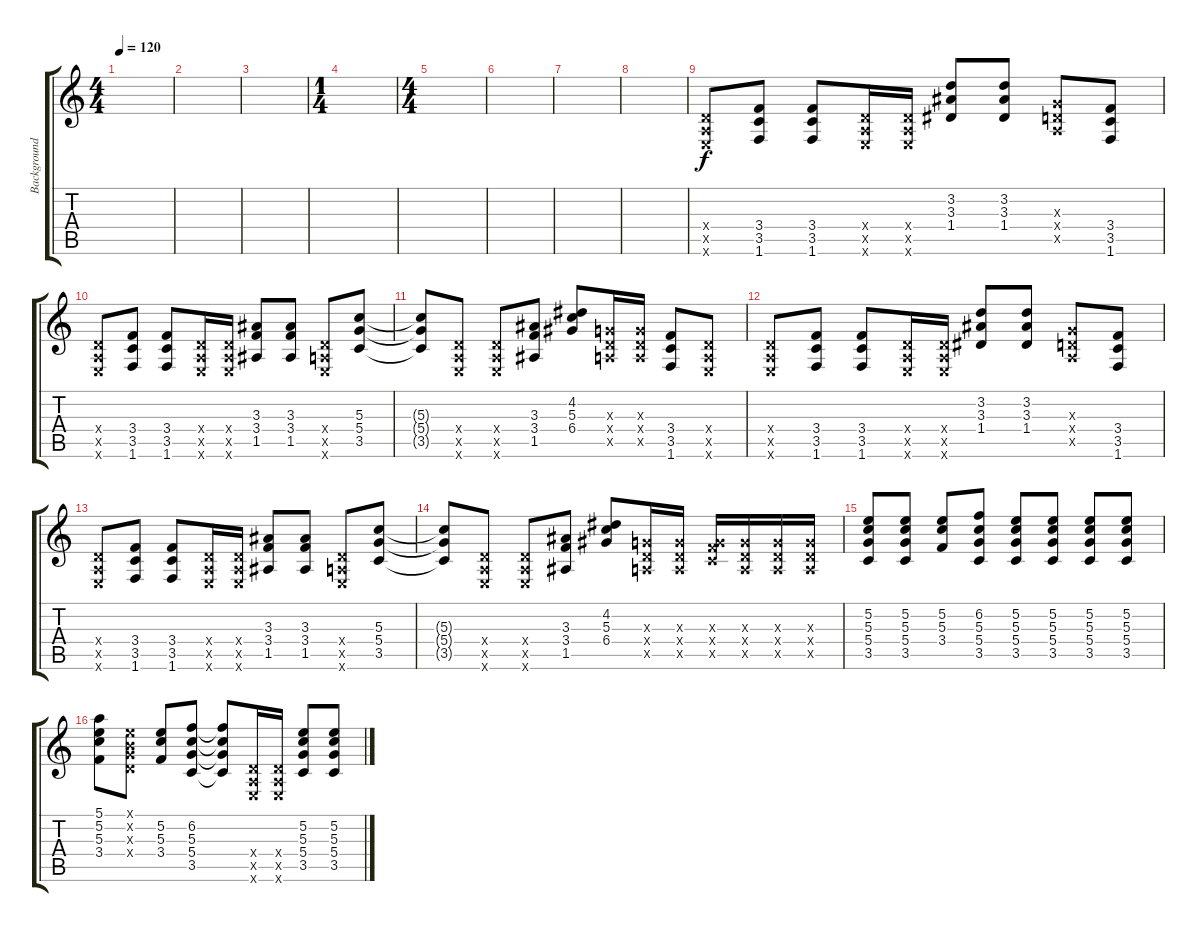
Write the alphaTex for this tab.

\track ("Background Electric Guitar" "Background") {instrument overdrivenguitar}
\staff {score tabs}
\tuning (E4 B3 G3 D3 A2 E2) {hide}
\ts (4 4)
\tempo 120
\clef g2
\ks c
|
|
|
\ts (1 4)
|
\ts (4 4)
|
|
|
|
(0.4{x} 0.5{x} 0.6{x}).8{volume 0} (3.4 3.5 1.6).8{volume 4} (3.4 3.5 1.6).8 (0.4{x} 0.5{x} 0.6{x}).16 (0.4{x} 0.5{x} 0.6{x}).16 (3.2 3.3 1.4).8{volume 8} (3.2 3.3 1.4).8 (0.3{x} 0.4{x} 0.5{x}).8 (3.4 3.5 1.6).8 |
(0.4{x} 0.5{x} 0.6{x}).8{volume 13} (3.4 3.5 1.6).8 (3.4 3.5 1.6).8 (0.4{x} 0.5{x} 0.6{x}).16 (0.4{x} 0.5{x} 0.6{x}).16 (3.3 3.4 1.5).8 (3.3 3.4 1.5).8 (0.4{x} 0.5{x} 0.6{x}).8 (5.3 5.4 3.5).8 |
(5.3{t} 5.4{t} 3.5{t}).8 (0.4{x} 0.5{x} 0.6{x}).8 (0.4{x} 0.5{x} 0.6{x}).8 (3.3 3.4 1.5).8 (4.2 5.3 6.4).8 (0.3{x} 0.4{x} 0.5{x}).16 (0.3{x} 0.4{x} 0.5{x}).16 (3.4 3.5 1.6).8 (0.4{x} 0.5{x} 0.6{x}).8 |
(0.4{x} 0.5{x} 0.6{x}).8 (3.4 3.5 1.6).8 (3.4 3.5 1.6).8 (0.4{x} 0.5{x} 0.6{x}).16 (0.4{x} 0.5{x} 0.6{x}).16 (3.2 3.3 1.4).8 (3.2 3.3 1.4).8 (0.3{x} 0.4{x} 0.5{x}).8 (3.4 3.5 1.6).8 |
(0.4{x} 0.5{x} 0.6{x}).8 (3.4 3.5 1.6).8 (3.4 3.5 1.6).8 (0.4{x} 0.5{x} 0.6{x}).16 (0.4{x} 0.5{x} 0.6{x}).16 (3.3 3.4 1.5).8 (3.3 3.4 1.5).8 (0.4{x} 0.5{x} 0.6{x}).8 (5.3 5.4 3.5).8 |
(5.3{t} 5.4{t} 3.5{t}).8 (0.4{x} 0.5{x} 0.6{x}).8 (0.4{x} 0.5{x} 0.6{x}).8 (3.3 3.4 1.5).8 (4.2 5.3 6.4).8 (0.3{x} 0.4{x} 0.5{x}).16 (0.3{x} 0.4{x} 0.5{x}).16 (0.3{x} 3.4{x} 3.5{x}).16 (0.3{x} 0.4{x} 0.5{x}).16 (0.3{x} 0.4{x} 0.5{x}).16 (0.3{x} 0.4{x} 0.5{x}).16 |
(5.2 5.3 5.4 3.5).8{instrument distortionguitar} (5.2 5.3 5.4 3.5).8 (5.2 5.3 3.4).8 (6.2 5.3 5.4 3.5).8 (5.2 5.3 5.4 3.5).8 (5.2 5.3 5.4 3.5).8 (5.2 5.3 5.4 3.5).8 (5.2 5.3 5.4 3.5).8 |
(5.1 5.2 5.3 3.4).8 (0.1{x} 0.2{x} 0.3{x} 0.4{x}).8 (5.2 5.3 3.4).8 (6.2 5.3 5.4 3.5).8 (6.2{t} 5.3{t} 5.4{t} 3.5{t}).8 (0.4{x} 0.5{x} 0.6{x}).16 (0.4{x} 0.5{x} 0.6{x}).16 (5.2 5.3 5.4 3.5).8 (5.2 5.3 5.4 3.5).8
